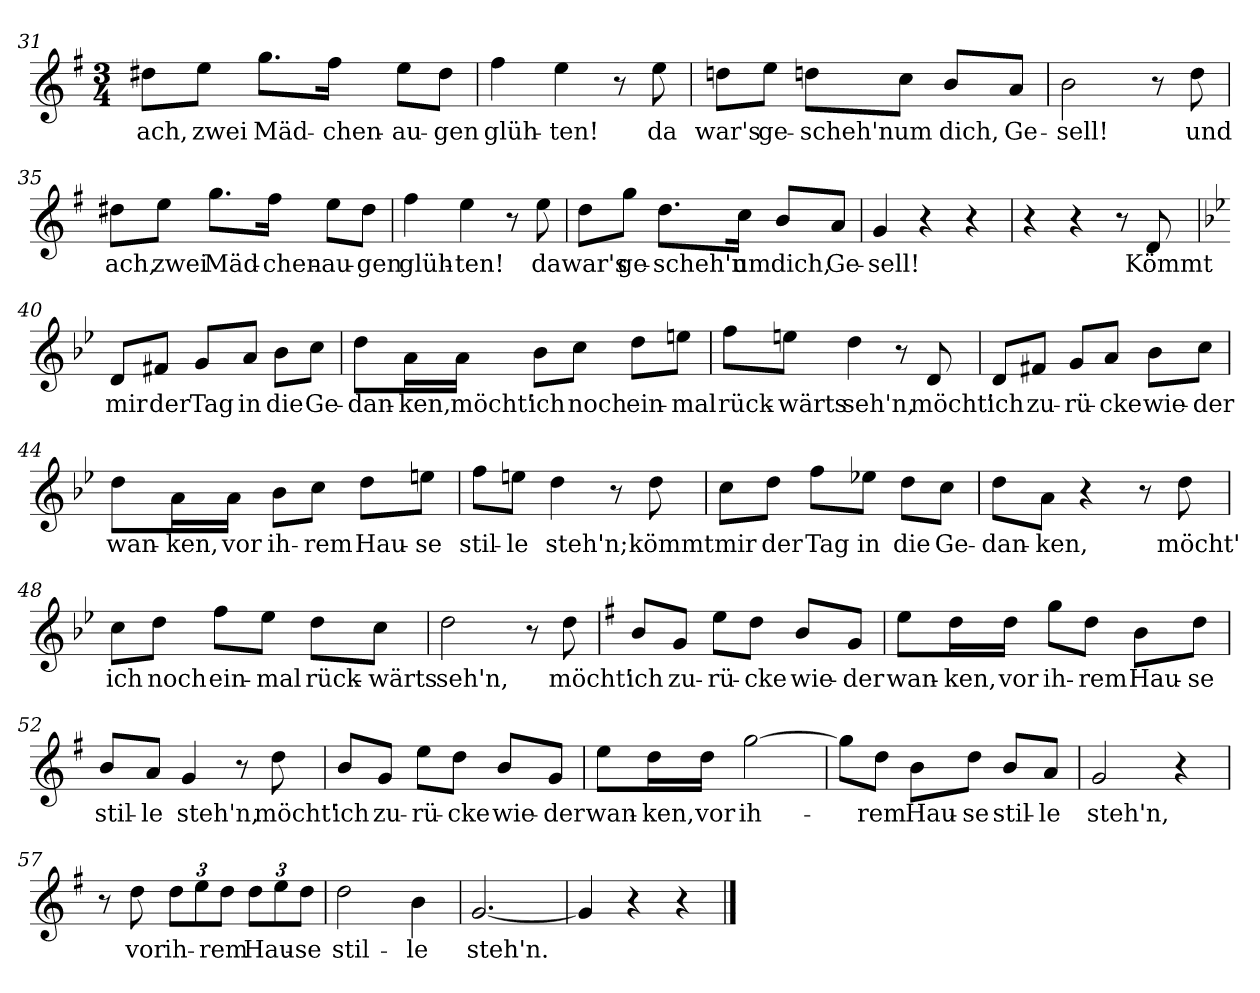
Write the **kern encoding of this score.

**kern	**text
*part1	*part1
*staff1	*staff1
*clefG2	*
*k[f#]	*
*M3/4	*
=31	=31
!	!LO:LY:b
8dd#X\L	ach,
!	!LO:LY:b
8ee\J	zwei
!	!LO:LY:b
8.gg\L	Mäd-
!	!LO:LY:b
16ff#\Jk	-chen-
!	!LO:LY:b
8ee\L	-au-
!	!LO:LY:b
8dd#\J	-gen
!!LO:LB:g=z
=32	=32
!	!LO:LY:b
4ff#\	glüh-
!	!LO:LY:b
4ee\	-ten!
8r	.
!	!LO:LY:b
8ee\	da
=33	=33
!	!LO:LY:b
8ddn\L	war's
!	!LO:LY:b
8ee\J	ge-
!	!LO:LY:b
8ddn\L	-scheh'n
!	!LO:LY:b
8cc\J	um
!	!LO:LY:b
8b/L	dich,
!	!LO:LY:b
8a/J	Ge-
=34	=34
!	!LO:LY:b
2b\	-sell!
8r	.
!	!LO:LY:b
8dd\	und
=35	=35
!	!LO:LY:b
8dd#X\L	ach,
!	!LO:LY:b
8ee\J	zwei
!	!LO:LY:b
8.gg\L	Mäd-
!	!LO:LY:b
16ff#\Jk	-chen-
!	!LO:LY:b
8ee\L	-au-
!	!LO:LY:b
8dd#\J	-gen
=36	=36
!	!LO:LY:b
4ff#\	glüh-
!	!LO:LY:b
4ee\	-ten!
8r	.
!	!LO:LY:b
8ee\	da
!!LO:LB:g=z
=37	=37
!	!LO:LY:b
8dd\L	war's
!	!LO:LY:b
8gg\J	ge-
!	!LO:LY:b
8.dd\L	-scheh'n
!	!LO:LY:b
16cc\Jk	um
!	!LO:LY:b
8b/L	dich,
!	!LO:LY:b
8a/J	Ge-
=38	=38
!	!LO:LY:b
4g/	-sell!
4r	.
4r	.
=39	=39
4r	.
4r	.
8r	.
!	!LO:LY:b
8d/	Kömmt
=40	=40
*k[b-e-]	*
!	!LO:LY:b
8d/L	mir
!	!LO:LY:b
8f#X/J	der
!	!LO:LY:b
8g/L	Tag
!	!LO:LY:b
8a/J	in
!	!LO:LY:b
8b-\L	die
!	!LO:LY:b
8cc\J	Ge-
=41	=41
!	!LO:LY:b
8dd\L	-dan-
!	!LO:LY:b
16a\L	-ken,
!	!LO:LY:b
16a\JJ	möcht'
!	!LO:LY:b
8b-\L	ich
!	!LO:LY:b
8cc\J	noch
!	!LO:LY:b
8dd\L	ein-
!	!LO:LY:b
8een\J	-mal
!!LO:LB:g=z
=42	=42
!	!LO:LY:b
8ff\L	rück-
!	!LO:LY:b
8een\J	-wärts
!	!LO:LY:b
4dd\	seh'n,
8r	.
!	!LO:LY:b
8d/	möcht'
=43	=43
!	!LO:LY:b
8d/L	ich
!	!LO:LY:b
8f#X/J	zu-
!	!LO:LY:b
8g/L	-rü-
!	!LO:LY:b
8a/J	-cke
!	!LO:LY:b
8b-\L	wie-
!	!LO:LY:b
8cc\J	-der
=44	=44
!	!LO:LY:b
8dd\L	wan-
!	!LO:LY:b
16a\L	-ken,
!	!LO:LY:b
16a\JJ	vor
!	!LO:LY:b
8b-\L	ih-
!	!LO:LY:b
8cc\J	-rem
!	!LO:LY:b
8dd\L	Hau-
!	!LO:LY:b
8een\J	-se
=45	=45
!	!LO:LY:b
8ff\L	stil-
!	!LO:LY:b
8een\J	-le
!	!LO:LY:b
4dd\	steh'n;
8r	.
!	!LO:LY:b
8dd\	kömmt
!!LO:LB:g=z
=46	=46
!	!LO:LY:b
8cc\L	mir
!	!LO:LY:b
8dd\J	der
!	!LO:LY:b
8ff\L	Tag
!	!LO:LY:b
8ee-X\J	in
!	!LO:LY:b
8dd\L	die
!	!LO:LY:b
8cc\J	Ge-
=47	=47
!	!LO:LY:b
8dd\L	-dan-
!	!LO:LY:b
8a\J	-ken,
4r	.
8r	.
!	!LO:LY:b
8dd\	möcht'
=48	=48
!	!LO:LY:b
8cc\L	ich
!	!LO:LY:b
8dd\J	noch
!	!LO:LY:b
8ff\L	ein-
!	!LO:LY:b
8ee-\J	-mal
!	!LO:LY:b
8dd\L	rück-
!	!LO:LY:b
8cc\J	-wärts
=49	=49
!	!LO:LY:b
2dd\	seh'n,
8r	.
!	!LO:LY:b
8dd\	möcht'
=50	=50
*k[f#]	*
!	!LO:LY:b
8b/L	ich
!	!LO:LY:b
8g/J	zu-
!	!LO:LY:b
8ee\L	-rü-
!	!LO:LY:b
8dd\J	-cke
!	!LO:LY:b
8b/L	wie-
!	!LO:LY:b
8g/J	-der
!!LO:PB:g=z
=51	=51
!	!LO:LY:b
8ee\L	wan-
!	!LO:LY:b
16dd\L	-ken,
!	!LO:LY:b
16dd\JJ	vor
!	!LO:LY:b
8gg\L	ih-
!	!LO:LY:b
8dd\J	-rem
!	!LO:LY:b
8b\L	Hau-
!	!LO:LY:b
8dd\J	-se
=52	=52
!	!LO:LY:b
8b/L	stil-
!	!LO:LY:b
8a/J	-le
!	!LO:LY:b
4g/	steh'n,
8r	.
!	!LO:LY:b
8dd\	möcht'
=53	=53
!	!LO:LY:b
8b/L	ich
!	!LO:LY:b
8g/J	zu-
!	!LO:LY:b
8ee\L	-rü-
!	!LO:LY:b
8dd\J	-cke
!	!LO:LY:b
8b/L	wie-
!	!LO:LY:b
8g/J	-der
=54	=54
!	!LO:LY:b
8ee\L	wan-
!	!LO:LY:b
16dd\L	-ken,
!	!LO:LY:b
16dd\JJ	vor
!	!LO:LY:b
[2gg\	ih-
=55	=55
8gg\L]	.
!	!LO:LY:b
8dd\J	-rem
!	!LO:LY:b
8b\L	Hau-
!	!LO:LY:b
8dd\J	-se
!	!LO:LY:b
8b/L	stil-
!	!LO:LY:b
8a/J	-le
=56	=56
!	!LO:LY:b
2g/	steh'n,
4r	.
!!LO:LB:g=z
=57	=57
8r	.
!	!LO:LY:b
8dd\	vor
!	!LO:LY:b
12dd\L	ih-
12ee\	.
!	!LO:LY:b
12dd\J	-rem
!	!LO:LY:b
12dd\L	Hau-
12ee\	.
!	!LO:LY:b
12dd\J	-se
=58	=58
!	!LO:LY:b
2dd\	stil-
!	!LO:LY:b
4b\	-le
=59	=59
!	!LO:LY:b
[2.g/	steh'n.
=60	=60
4g/]	.
4r	.
4r	.
==	==
*-	*-
